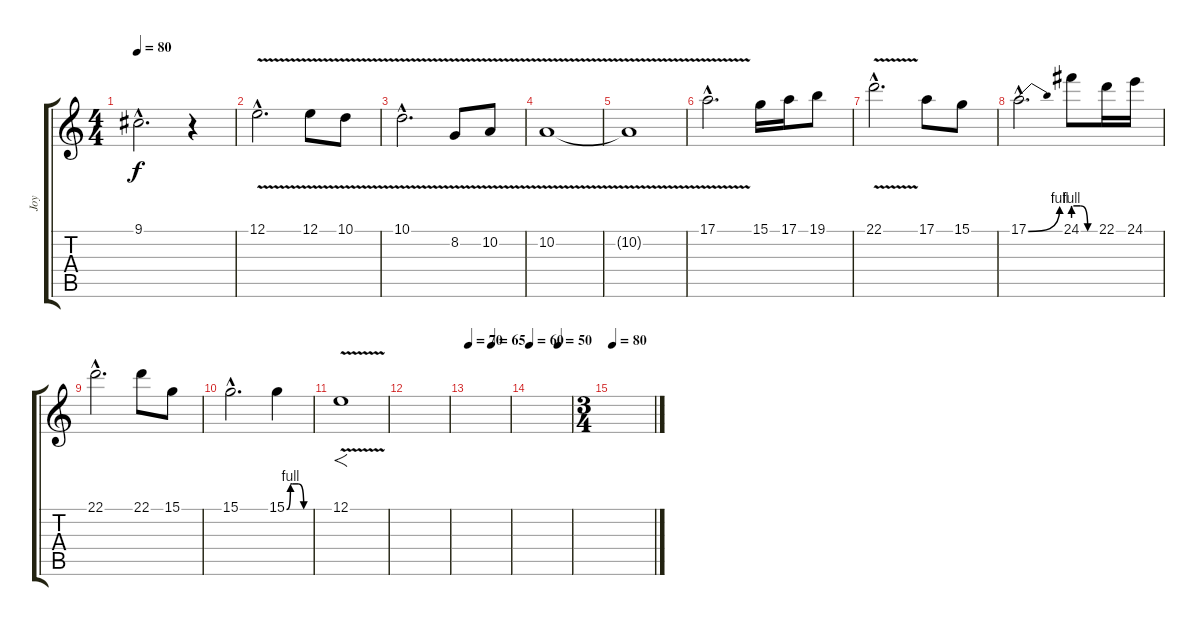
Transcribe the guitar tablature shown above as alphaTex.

\track ("Joy" "Joy") {instrument orchestralharp}
\staff {score tabs}
\tuning (E4 B3 G3 D3 A2 E2) {hide}
\ts (4 4)
\tempo 80
\clef g2
\ks c
9.1{hac}.2{d dy f} r.4 |
12.1{v hac}.2{d} 12.1{v}.8 10.1{v}.8 |
10.1{v hac}.2{d} 8.2{v}.8 10.2{v}.8 |
10.2{v}.1 |
10.2{t}.1 |
17.1{v hac}.2{d} 15.1.16 17.1.16 19.1.8 |
22.1{v hac}.2{d} 17.1.8 15.1.8 |
17.1{be (bend 0 0 60 4) hac}.2{d} 24.1{be (custom 0 4 20 4 40 0 60 0)}.8 22.1.16 24.1.16 |
22.1{hac}.2{d} 22.1.8 15.1.8 |
15.1{hac}.2{d} 15.1{be (custom 0 0 10 4 15 4 30 4 45 0 60 0)}.4 |
12.1{v}.1{f} |
|
\tempo 70
\tempo (65 0.5625)
|
\tempo 60
\tempo (50 0.6875)
|
\ts (3 4)
\tempo 80
